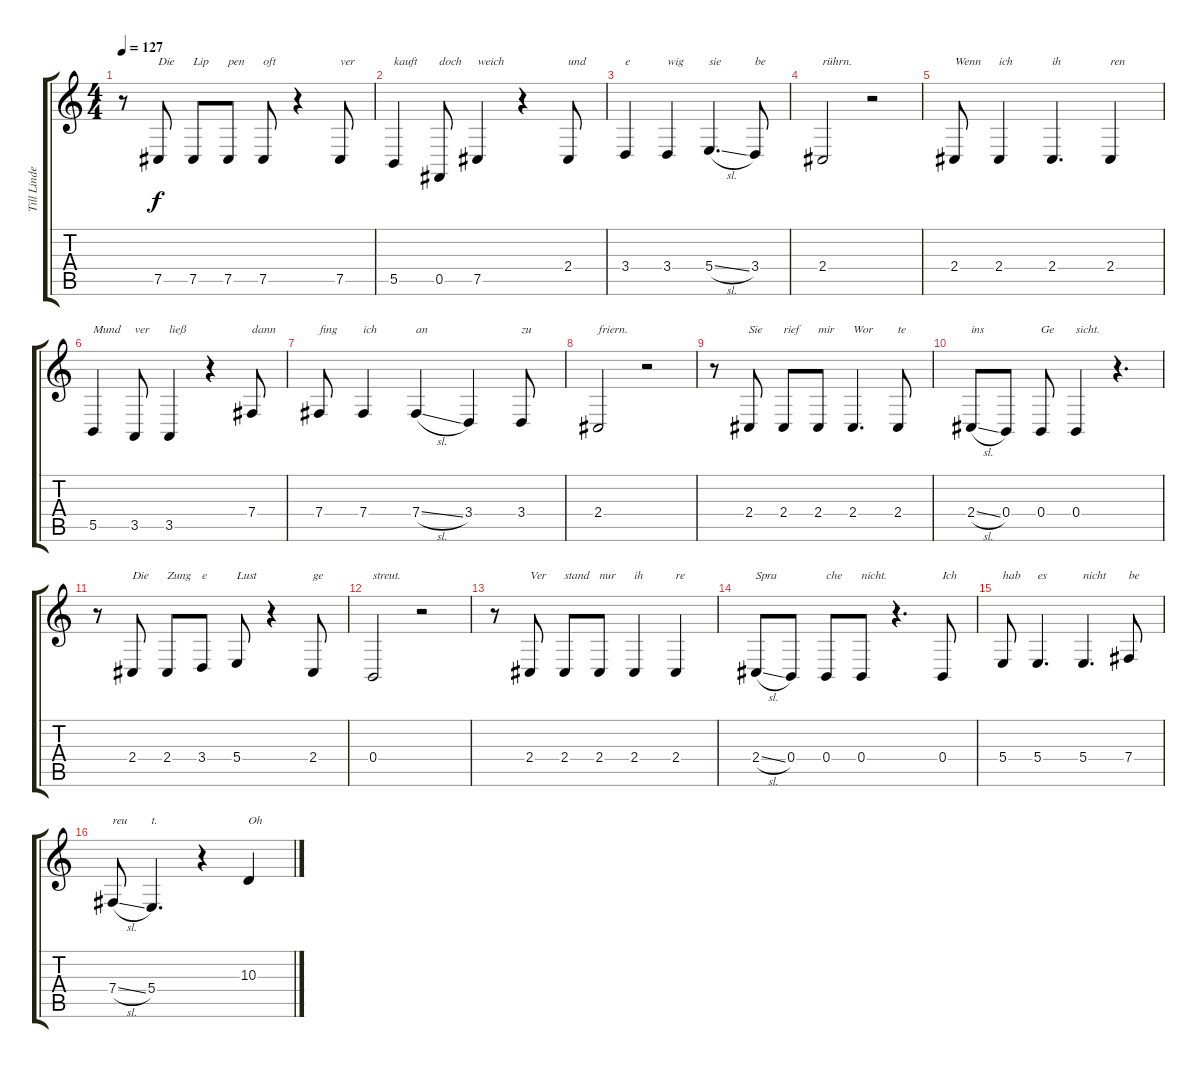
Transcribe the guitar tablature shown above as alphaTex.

\track ("Till Lindemann - Voice" "Till Linde") {instrument cello}
\staff {score tabs}
\tuning (Db4 Ab3 E3 B2 Gb2 Db2) {hide}
\ts (4 4)
\tempo 127
\clef g2
\ks c
r.8{dy f} 7.5.8{txt "Die"} 7.5.8{txt "Lip"} 7.5.8{txt "pen"} 7.5.8{txt "oft"} r.4 7.5.8{txt "ver"} |
5.5.4{txt "kauft"} 0.5.8{txt "doch"} 7.5.4{txt "weich"} r.4 2.4.8{txt "und"} |
3.4.4{txt "e"} 3.4.4{txt "wig"} 5.4{sl}.4{d txt "sie"} 3.4.8{txt "be"} |
2.4.2{txt "rührn."} r.2 |
2.4.8{txt "Wenn"} 2.4.4{txt "ich"} 2.4.4{d txt "ih"} 2.4.4{txt "ren"} |
5.5.4{txt "Mund"} 3.5.8{txt "ver"} 3.5.4{txt "ließ"} r.4 7.4.8{txt "dann"} |
7.4.8{txt "fing"} 7.4.4{txt "ich"} 7.4{sl}.4{txt "an"} 3.4.4 3.4.8{txt "zu"} |
2.4.2{txt "friern."} r.2 |
r.8 2.4.8{txt "Sie"} 2.4.8{txt "rief"} 2.4.8{txt "mir"} 2.4.4{d txt "Wor"} 2.4.8{txt "te"} |
2.4{sl}.8{txt "ins"} 0.4.8 0.4.8{txt "Ge"} 0.4.4{txt "sicht."} r.4{d} |
r.8 2.4.8{txt "Die"} 2.4.8{txt "Zung"} 3.4.8{txt "e"} 5.4.8{txt "Lust"} r.4 2.4.8{txt "ge"} |
0.4.2{txt "streut."} r.2 |
r.8 2.4.8{txt "Ver"} 2.4.8{txt "stand"} 2.4.8{txt "nur"} 2.4.4{txt "ih"} 2.4.4{txt "re"} |
2.4{sl}.8{txt "Spra"} 0.4.8 0.4.8{txt "che"} 0.4.8{txt "nicht."} r.4{d} 0.4.8{txt "Ich"} |
5.4.8{txt "hab"} 5.4.4{d txt "es"} 5.4.4{d txt "nicht"} 7.4.8{txt "be"} |
7.4{sl}.8{txt "reu"} 5.4.4{d txt "t."} r.4 10.3.4{txt "Oh"}
